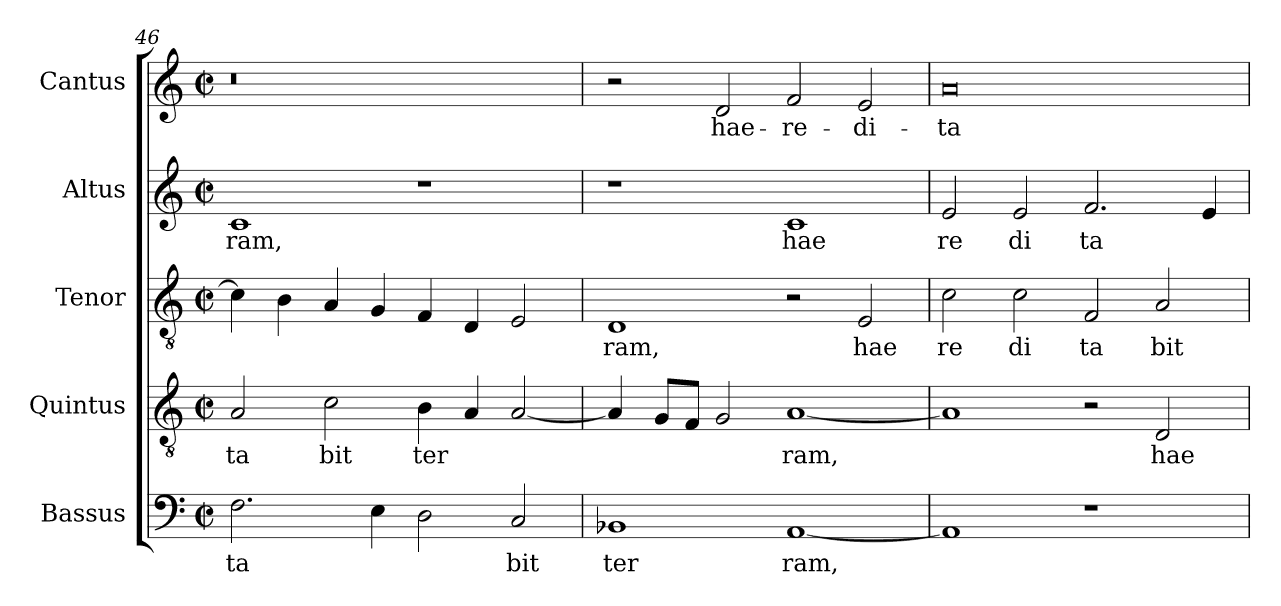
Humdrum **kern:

**kern	**text	**kern	**text	**kern	**text	**kern	**text	**kern	**text
*part5	*part5	*part4	*part4	*part3	*part3	*part2	*part2	*part1	*part1
*staff5	*staff5	*staff4	*staff4	*staff3	*staff3	*staff2	*staff2	*staff1	*staff1
*I"Bassus	*	*I"Quintus	*	*I"Tenor	*	*I"Altus	*	*I"Cantus	*
!!LO:LB:g=z
*clefF4	*	*clefGv2	*	*clefGv2	*	*clefG2	*	*clefG2	*
*M2/2	*	*M2/2	*	*M2/2	*	*M2/2	*	*M2/2	*
*met(c|)	*	*met(c|)	*	*met(c|)	*	*met(c|)	*	*met(c|)	*
=46	=46	=46	=46	=46	=46	=46	=46	=46	=46
!	!LO:LY:b:cj	!	!LO:LY:b:cj	!	!	!	!LO:LY:b:cj	!	!
2.F\	ta	2A/	-ta	4c\]	.	1c	ram,	0r	.
.	.	.	.	4B\	.	.	.	.	.
!	!	!	!LO:LY:b:cj	!	!	!	!	!	!
.	.	2c\	bit	4A/	.	.	.	.	.
4E\	.	.	.	4G/	.	.	.	.	.
!	!	!	!LO:LY:b	!	!	!	!	!	!
2D\	.	4B\	ter	4F/	.	1r	.	.	.
.	.	4A/	.	4D/	.	.	.	.	.
!	!LO:LY:b:cj	!	!	!	!	!	!	!	!
2C/	bit	[<2A/	.	2E/	.	.	.	.	.
=47	=47	=47	=47	=47	=47	=47	=47	=47	=47
!	!LO:LY:b:cj	!	!	!	!LO:LY:b:cj	!	!	!	!
1BB-X	ter	4A/]	.	1D	ram,	1r	.	2r	.
.	.	8G/L	.	.	.	.	.	.	.
.	.	8F/J	.	.	.	.	.	.	.
!	!	!	!	!	!	!	!	!	!LO:LY:b:cj
.	.	2G/	.	.	.	.	.	2d/	hae-
!	!LO:LY:b	!	!LO:LY:b	!	!	!	!LO:LY:b:cj	!	!LO:LY:b:cj
[<1AA	ram,	[<1A	ram,	2r	.	1c	hae	2f/	-re-
!	!	!	!	!	!LO:LY:b:cj	!	!	!	!LO:LY:b:cj
.	.	.	.	2E/	hae	.	.	2e/	-di-
=48	=48	=48	=48	=48	=48	=48	=48	=48	=48
!	!	!	!	!	!LO:LY:b:cj	!	!LO:LY:b:cj	!	!LO:LY:b:cj
1AA]	.	1A]	.	2c\	re	2e/	re	0a	-ta-
!	!	!	!	!	!LO:LY:b:cj	!	!LO:LY:b:cj	!	!
.	.	.	.	2c\	di	2e/	di	.	.
!	!	!	!	!	!LO:LY:b:cj	!	!LO:LY:b:cj	!	!
1r	.	2r	.	2F/	ta	2.f/	ta	.	.
!	!	!	!LO:LY:b:cj	!	!LO:LY:b:cj	!	!	!	!
.	.	2D/	hae	2A/	bit	.	.	.	.
.	.	.	.	.	.	4e/	.	.	.
=	=	=	=	=	=	=	=	=	=
*-	*-	*-	*-	*-	*-	*-	*-	*-	*-
